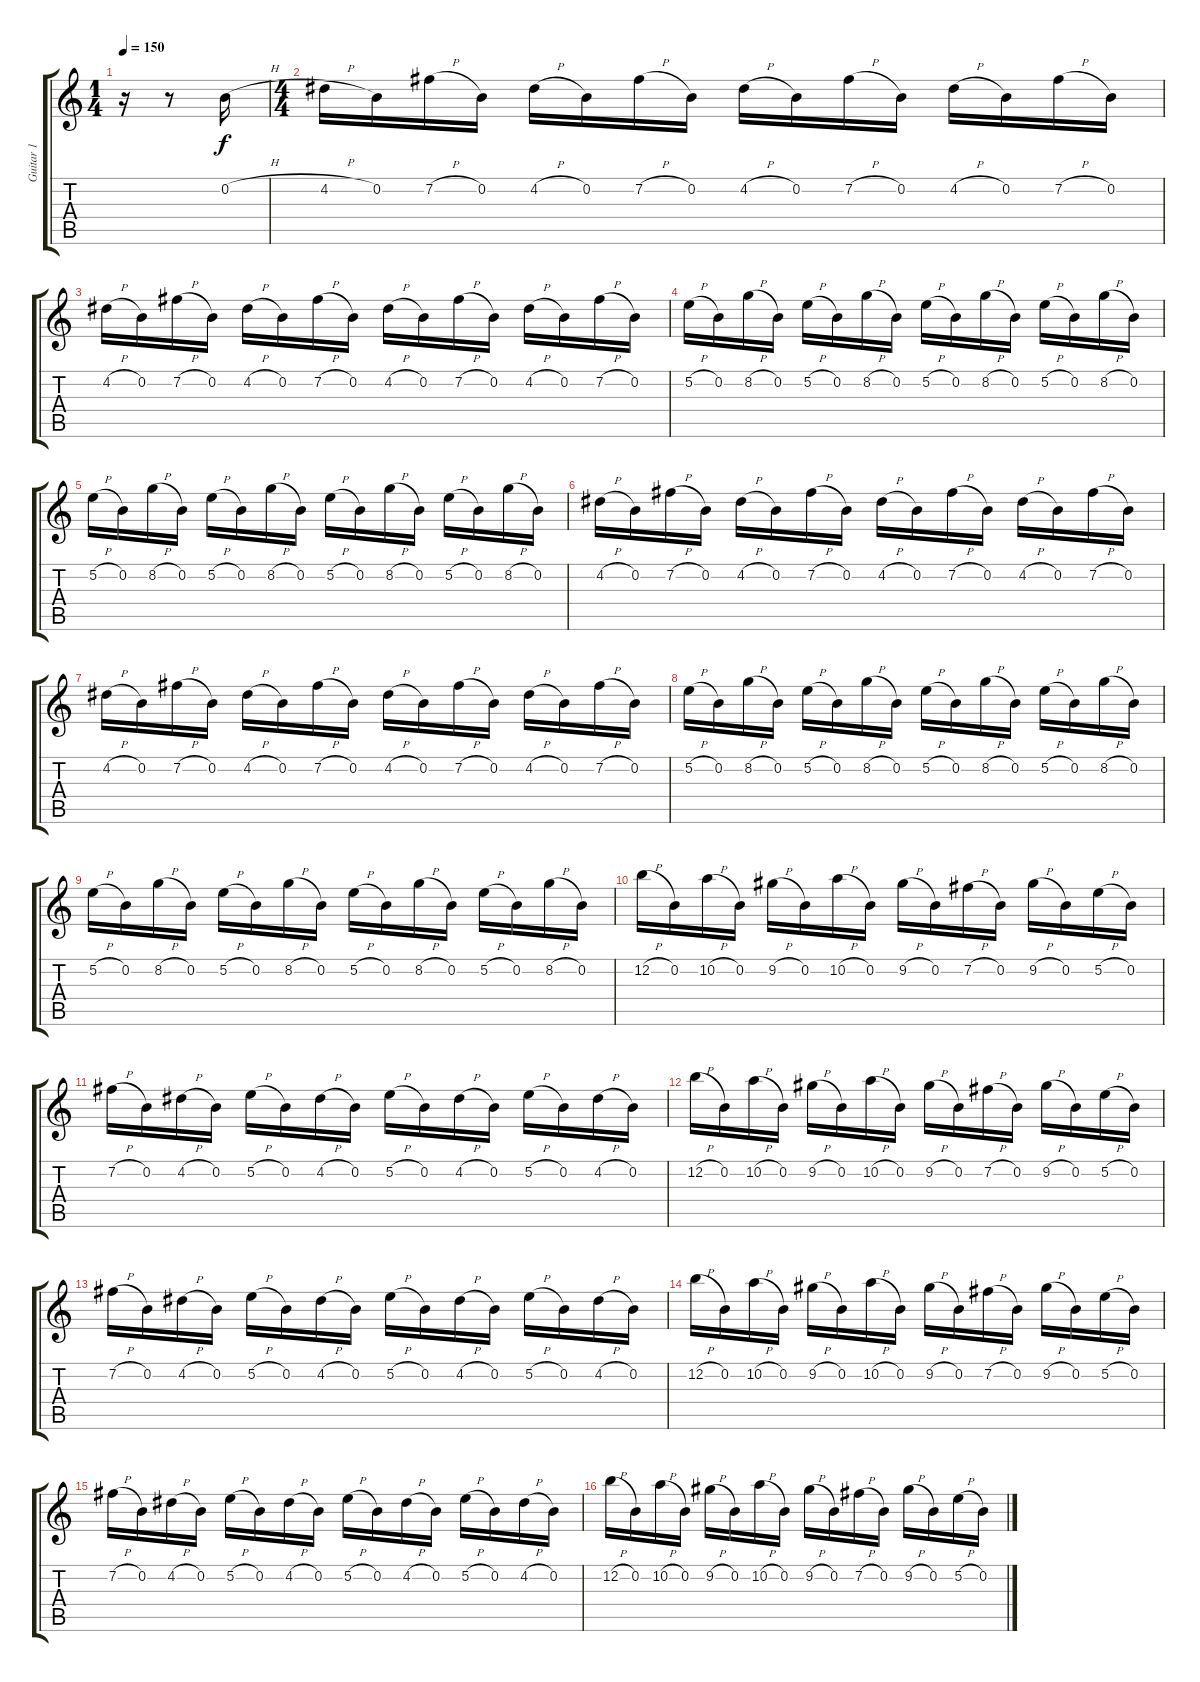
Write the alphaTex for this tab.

\track ("Guitar 1" "Guitar 1") {instrument synthbass1}
\staff {score tabs}
\tuning (E4 B3 G3 D3 A2 E2) {hide}
\ts (1 4)
\tempo 150
\clef g2
\ks c
r.16{dy f instrument synthbass1} r.8 0.2{h}.16 |
\ts (4 4)
4.2{h}.16 0.2.16 7.2{h}.16 0.2.16 4.2{h}.16 0.2.16 7.2{h}.16 0.2.16 4.2{h}.16 0.2.16 7.2{h}.16 0.2.16 4.2{h}.16 0.2.16 7.2{h}.16 0.2.16 |
4.2{h}.16 0.2.16 7.2{h}.16 0.2.16 4.2{h}.16 0.2.16 7.2{h}.16 0.2.16 4.2{h}.16 0.2.16 7.2{h}.16 0.2.16 4.2{h}.16 0.2.16 7.2{h}.16 0.2.16 |
5.2{h}.16 0.2.16 8.2{h}.16 0.2.16 5.2{h}.16 0.2.16 8.2{h}.16 0.2.16 5.2{h}.16 0.2.16 8.2{h}.16 0.2.16 5.2{h}.16 0.2.16 8.2{h}.16 0.2.16 |
5.2{h}.16 0.2.16 8.2{h}.16 0.2.16 5.2{h}.16 0.2.16 8.2{h}.16 0.2.16 5.2{h}.16 0.2.16 8.2{h}.16 0.2.16 5.2{h}.16 0.2.16 8.2{h}.16 0.2.16 |
4.2{h}.16 0.2.16 7.2{h}.16 0.2.16 4.2{h}.16 0.2.16 7.2{h}.16 0.2.16 4.2{h}.16 0.2.16 7.2{h}.16 0.2.16 4.2{h}.16 0.2.16 7.2{h}.16 0.2.16 |
4.2{h}.16 0.2.16 7.2{h}.16 0.2.16 4.2{h}.16 0.2.16 7.2{h}.16 0.2.16 4.2{h}.16 0.2.16 7.2{h}.16 0.2.16 4.2{h}.16 0.2.16 7.2{h}.16 0.2.16 |
5.2{h}.16 0.2.16 8.2{h}.16 0.2.16 5.2{h}.16 0.2.16 8.2{h}.16 0.2.16 5.2{h}.16 0.2.16 8.2{h}.16 0.2.16 5.2{h}.16 0.2.16 8.2{h}.16 0.2.16 |
5.2{h}.16 0.2.16 8.2{h}.16 0.2.16 5.2{h}.16 0.2.16 8.2{h}.16 0.2.16 5.2{h}.16 0.2.16 8.2{h}.16 0.2.16 5.2{h}.16 0.2.16 8.2{h}.16 0.2.16 |
12.2{h}.16 0.2.16 10.2{h}.16 0.2.16 9.2{h}.16 0.2.16 10.2{h}.16 0.2.16 9.2{h}.16 0.2.16 7.2{h}.16 0.2.16 9.2{h}.16 0.2.16 5.2{h}.16 0.2.16 |
7.2{h}.16 0.2.16 4.2{h}.16 0.2.16 5.2{h}.16 0.2.16 4.2{h}.16 0.2.16 5.2{h}.16 0.2.16 4.2{h}.16 0.2.16 5.2{h}.16 0.2.16 4.2{h}.16 0.2.16 |
12.2{h}.16 0.2.16 10.2{h}.16 0.2.16 9.2{h}.16 0.2.16 10.2{h}.16 0.2.16 9.2{h}.16 0.2.16 7.2{h}.16 0.2.16 9.2{h}.16 0.2.16 5.2{h}.16 0.2.16 |
7.2{h}.16 0.2.16 4.2{h}.16 0.2.16 5.2{h}.16 0.2.16 4.2{h}.16 0.2.16 5.2{h}.16 0.2.16 4.2{h}.16 0.2.16 5.2{h}.16 0.2.16 4.2{h}.16 0.2.16 |
12.2{h}.16 0.2.16 10.2{h}.16 0.2.16 9.2{h}.16 0.2.16 10.2{h}.16 0.2.16 9.2{h}.16 0.2.16 7.2{h}.16 0.2.16 9.2{h}.16 0.2.16 5.2{h}.16 0.2.16 |
7.2{h}.16 0.2.16 4.2{h}.16 0.2.16 5.2{h}.16 0.2.16 4.2{h}.16 0.2.16 5.2{h}.16 0.2.16 4.2{h}.16 0.2.16 5.2{h}.16 0.2.16 4.2{h}.16 0.2.16 |
12.2{h}.16 0.2.16 10.2{h}.16 0.2.16 9.2{h}.16 0.2.16 10.2{h}.16 0.2.16 9.2{h}.16 0.2.16 7.2{h}.16 0.2.16 9.2{h}.16 0.2.16 5.2{h}.16 0.2.16
